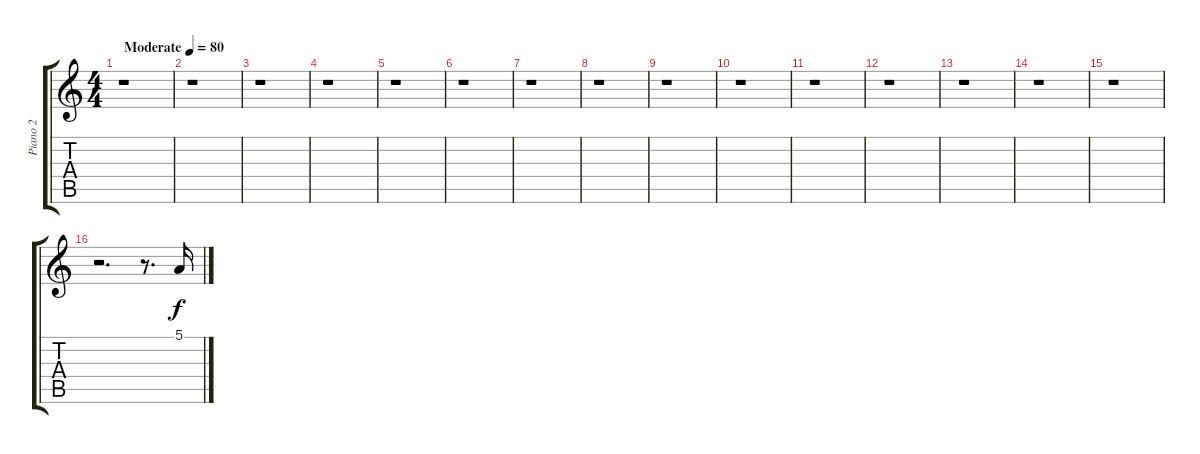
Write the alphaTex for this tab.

\track ("Piano 2" "Piano 2") {instrument electricpiano2}
\staff {score tabs}
\tuning (E4 B3 G3 D3 A2 E2) {hide}
\ts (4 4)
\tempo (80 "Moderate")
\clef g2
\ks c
r.1{dy f instrument electricpiano2} |
r.1 |
r.1 |
r.1 |
r.1 |
r.1 |
r.1 |
r.1 |
r.1 |
r.1 |
r.1 |
r.1 |
r.1 |
r.1 |
r.1 |
r.2{d} r.8{d} 5.1.16
